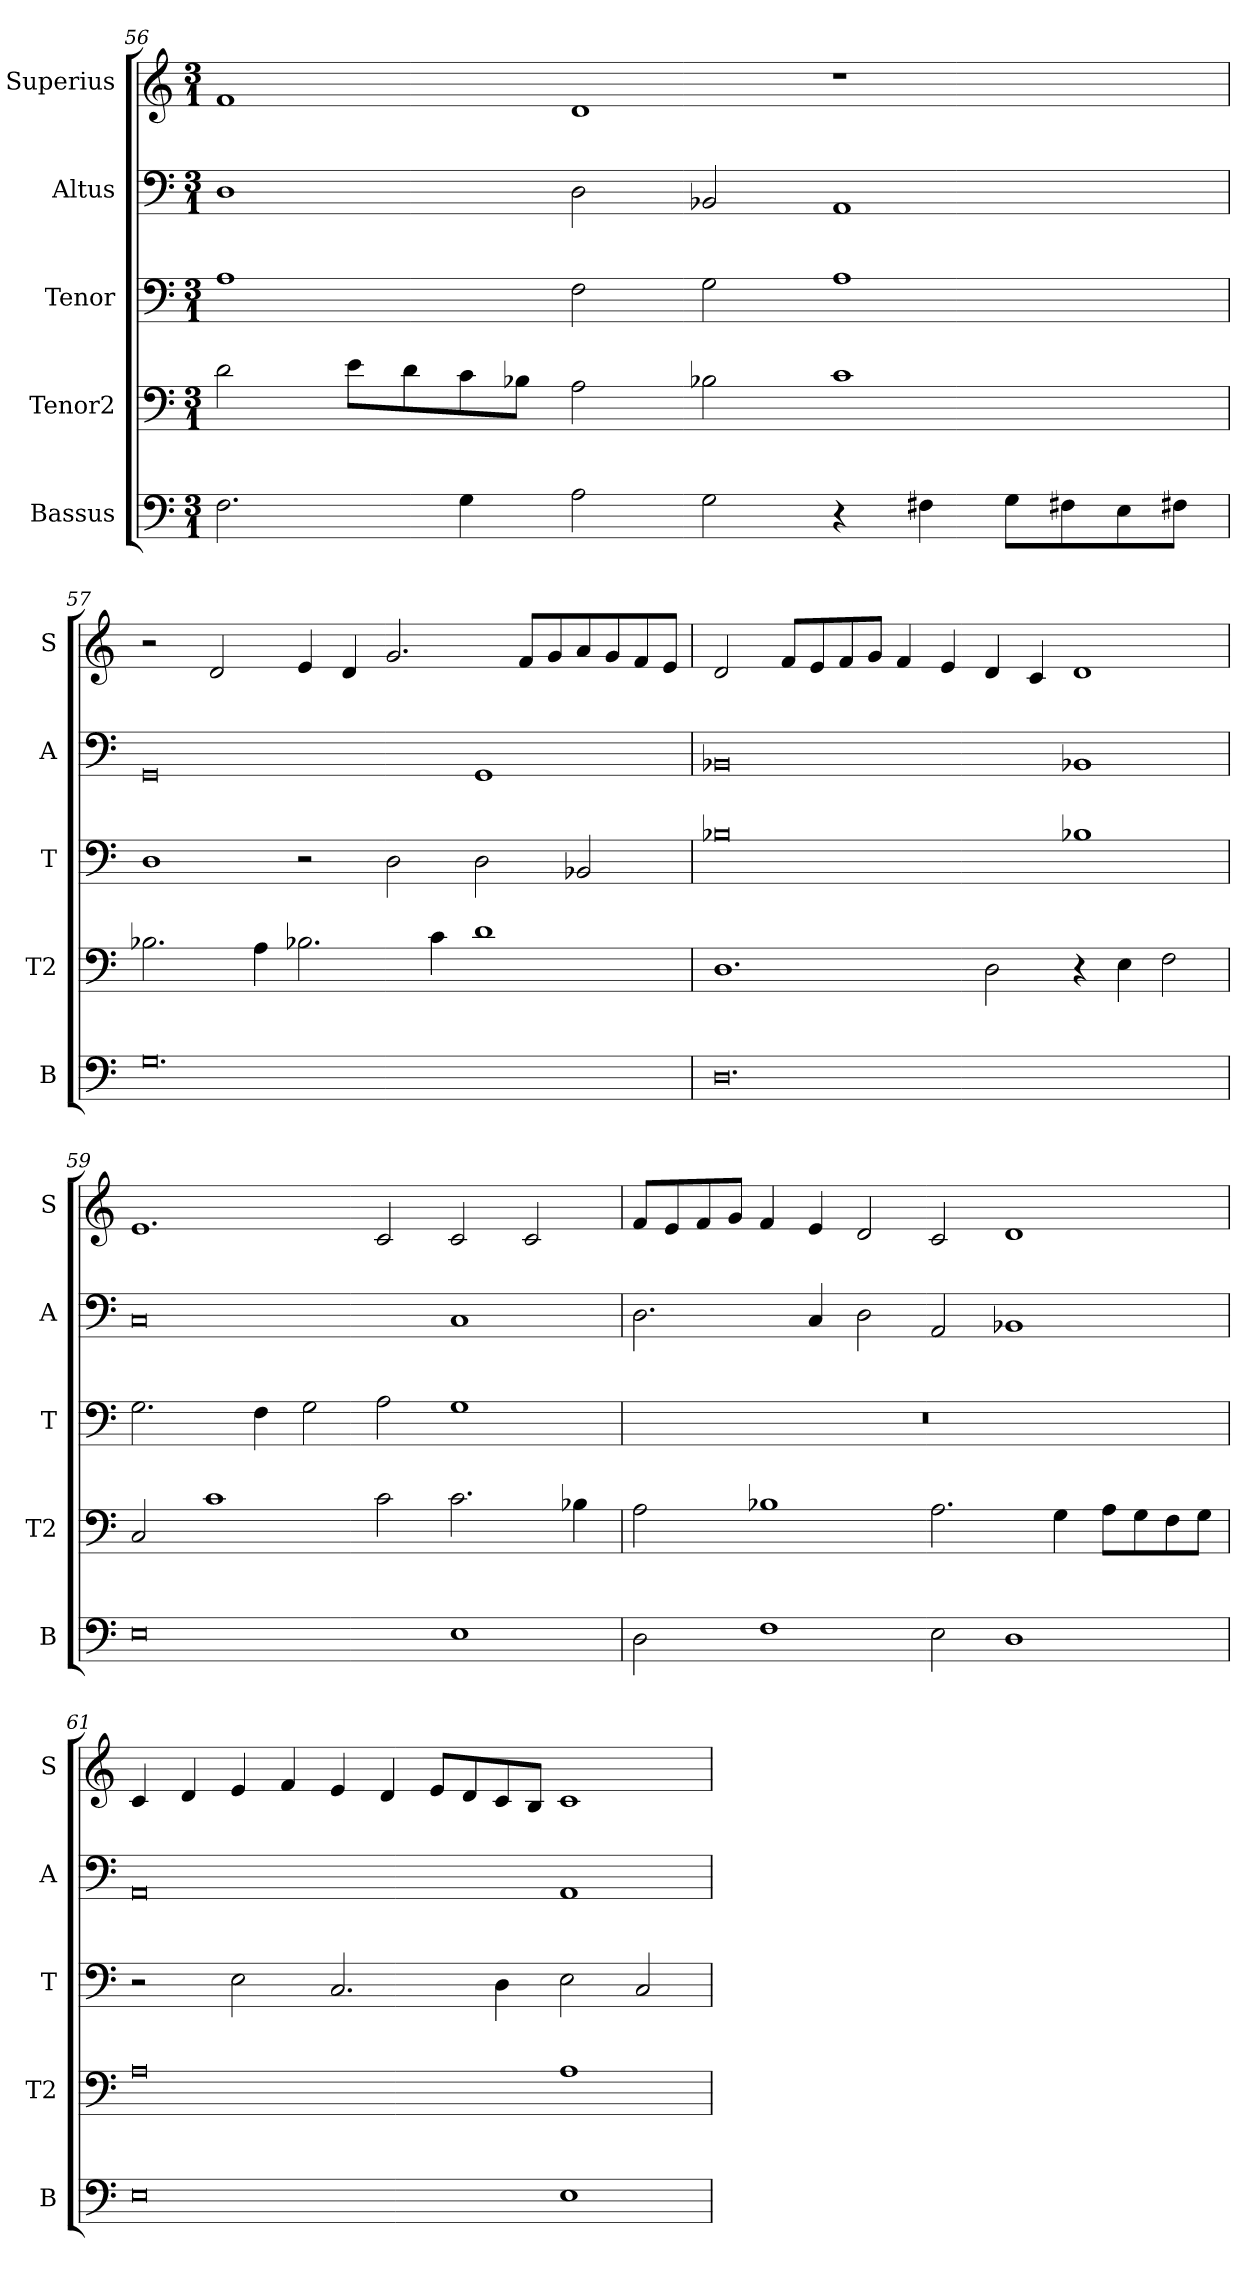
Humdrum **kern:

**kern	**kern	**kern	**kern	**kern
*part5	*part4	*part3	*part2	*part1
*staff5	*staff4	*staff3	*staff2	*staff1
*I"Bassus	*I"Tenor2	*I"Tenor	*I"Altus	*I"Superius
*I'B	*I'T2	*I'T	*I'A	*I'S
*clefF4	*clefF4	*clefF4	*clefF4	*clefG2
*k[]	*k[]	*k[]	*k[]	*k[]
*a:	*a:	*a:	*a:	*a:
*M3/1	*M3/1	*M3/1	*M3/1	*M3/1
=56	=56	=56	=56	=56
2.F	2d	1A	1D	1f
.	8eL	.	.	.
.	8d	.	.	.
4G	8c	.	.	.
.	8B-XJ	.	.	.
2A	2A	2F	2D	1d
2G	2B-X	2G	2BB-X	.
4r	1c	1A	1AA	1r
4F#X	.	.	.	.
8GL	.	.	.	.
8F#X	.	.	.	.
8E	.	.	.	.
8F#XJ	.	.	.	.
=57	=57	=57	=57	=57
0.G	2.B-X	1D	0GG	2r
.	.	.	.	2d
.	4A	.	.	.
.	2.B-X	2r	.	4e
.	.	.	.	4d
.	.	2D	.	2.g
.	4c	.	.	.
.	1d	2D	1GG	.
.	.	.	.	8fL
.	.	.	.	8g
.	.	2BB-X	.	8a
.	.	.	.	8g
.	.	.	.	8f
.	.	.	.	8eJ
=58	=58	=58	=58	=58
0.D	1.D	0B-X	0BB-X	2d
.	.	.	.	8fL
.	.	.	.	8e
.	.	.	.	8f
.	.	.	.	8gJ
.	.	.	.	4f
.	.	.	.	4e
.	2D	.	.	4d
.	.	.	.	4c
.	4r	1B-X	1BB-X	1d
.	4E	.	.	.
.	2F	.	.	.
=59	=59	=59	=59	=59
0E	2C	2.G	0C	1.e
.	1c	.	.	.
.	.	4F	.	.
.	.	2G	.	.
.	2c	2A	.	2c
1E	2.c	1G	1C	2c
.	.	.	.	2c
.	4B-X	.	.	.
=60	=60	=60	=60	=60
2D	2A	0.r	2.D	8fL
.	.	.	.	8e
.	.	.	.	8f
.	.	.	.	8gJ
1F	1B-X	.	.	4f
.	.	.	4C	4e
.	.	.	2D	2d
2E	2.A	.	2AA	2c
1D	.	.	1BB-X	1d
.	4G	.	.	.
.	8AL	.	.	.
.	8G	.	.	.
.	8F	.	.	.
.	8GJ	.	.	.
=61	=61	=61	=61	=61
0E	0A	2r	0AA	4c
.	.	.	.	4d
.	.	2E	.	4e
.	.	.	.	4f
.	.	2.C	.	4e
.	.	.	.	4d
.	.	.	.	8eL
.	.	.	.	8d
.	.	4D	.	8c
.	.	.	.	8BJ
1E	1A	2E	1AA	1c
.	.	2C	.	.
=	=	=	=	=
*-	*-	*-	*-	*-
